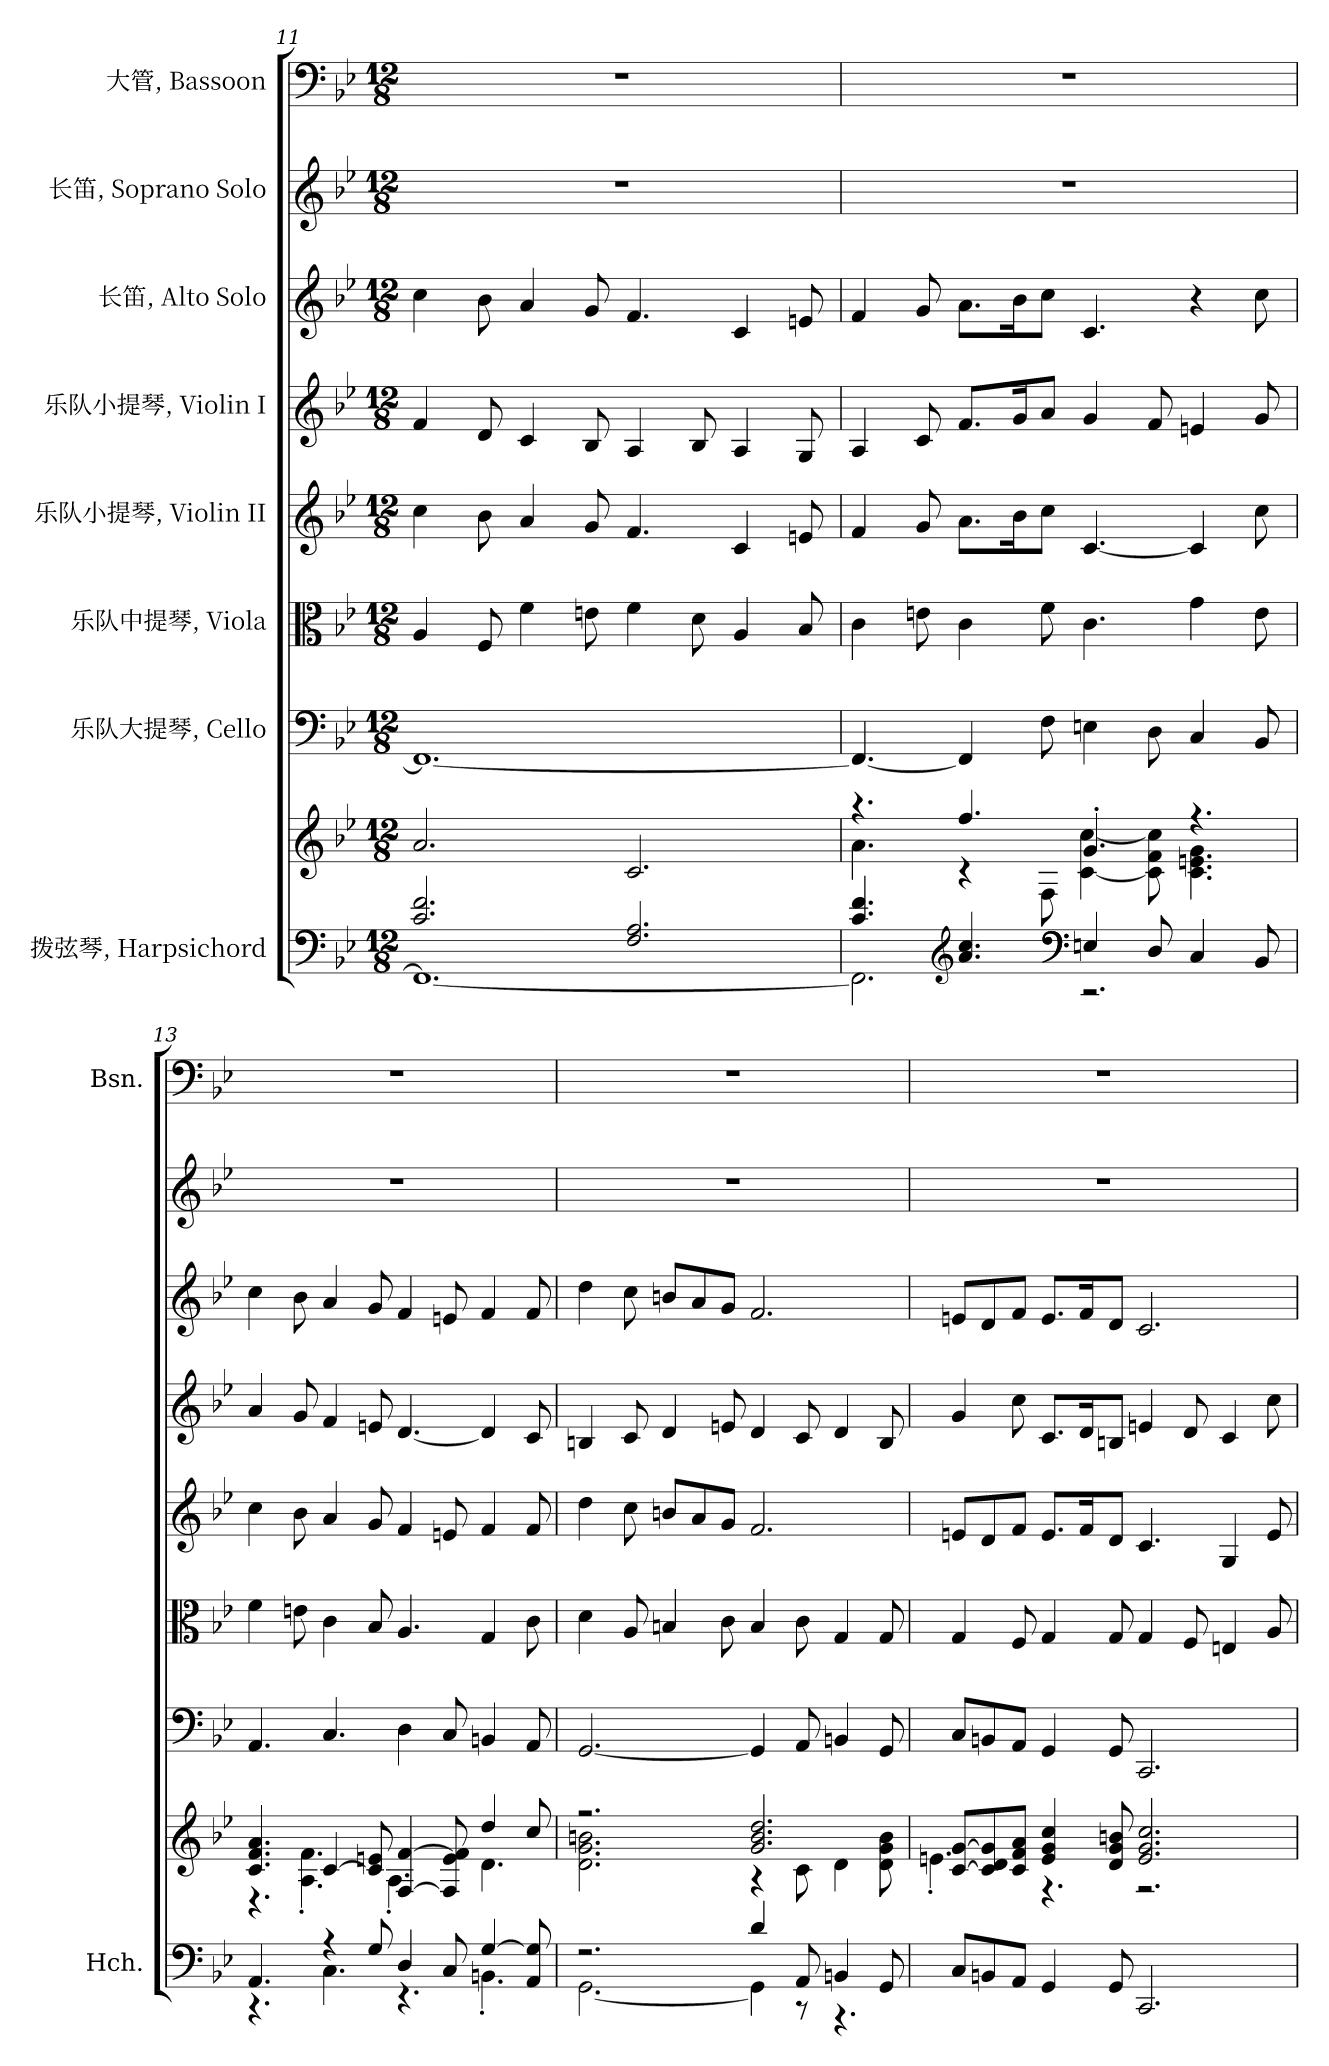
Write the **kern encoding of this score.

**kern	**kern	**kern	**kern	**kern	**kern	**kern	**kern	**kern
*part8	*part8	*part7	*part6	*part5	*part4	*part3	*part2	*part1
*staff9	*staff8	*staff7	*staff6	*staff5	*staff4	*staff3	*staff2	*staff1
*I"拨弦琴, Harpsichord	*	*I"乐队大提琴, Cello	*I"乐队中提琴, Viola	*I"乐队小提琴, Violin II	*I"乐队小提琴, Violin I	*I"长笛, Alto Solo	*I"长笛, Soprano Solo	*I"大管, Bassoon
*I'Hch.	*	*	*	*	*	*	*	*I'Bsn.
*clefF4	*clefG2	*clefF4	*clefC3	*clefG2	*clefG2	*clefG2	*clefG2	*clefF4
*k[b-e-]	*k[b-e-]	*k[b-e-]	*k[b-e-]	*k[b-e-]	*k[b-e-]	*k[b-e-]	*k[b-e-]	*k[b-e-]
*M12/8	*M12/8	*M12/8	*M12/8	*M12/8	*M12/8	*M12/8	*M12/8	*M12/8
=11	=11	=11	=11	=11	=11	=11	=11	=11
*^	*	*	*	*	*	*	*	*
2.c/ 2.f/	1.FF_	2.a/	1.FF_	4A/	4cc\	4f/	4cc\	1.r	1.r
.	.	.	.	8F/	8b-\	8d/	8b-\	.	.
.	.	.	.	4f\	4a/	4c/	4a/	.	.
.	.	.	.	8en\	8g/	8B-/	8g/	.	.
2.F/ 2.A/	.	2.c/	.	4f\	4.f/	4A/	4.f/	.	.
.	.	.	.	8d\	.	8B-/	.	.	.
.	.	.	.	4A/	4c/	4A/	4c/	.	.
.	.	.	.	8B-/	8en/	8G/	8en/	.	.
=12	=12	=12	=12	=12	=12	=12	=12	=12	=12
*	*	*^	*	*	*	*	*	*	*
4.c/ 4.f/	2.FF\]	4.r	4.a\	4.FF/_	4c\	4f/	4A/	4f/	1.r	1.r
.	.	.	.	.	8en\	8g/	8c/	8g/	.	.
*clefG2	*	*	*	*	*	*	*	*	*	*
4.a/ 4.cc/	.	4.ff/	4r	4FF/]	4c\	8.a\L	8.f/L	8.a\L	.	.
.	.	.	.	.	.	16b-\K	16g/K	16b-\K	.	.
.	.	.	8F\	8F\	8f\	8cc\J	8a/J	8cc\J	.	.
*clefF4	*	*	*	*	*	*	*	*	*	*
4En/	2.r	4.g'/	[4c\ [4cc\	4En\	4.c\	[4.c/	4g/	4.c/	.	.
8D/	.	.	8c\] 8f\ 8cc\]	8D\	.	.	8f/	.	.	.
4C/	.	4.r	4.c\ 4.en\ 4.g\	4C/	4g\	4c/]	4en/	4r	.	.
8BB-/	.	.	.	8BB-/	8e\	8cc\	8g/	8cc\	.	.
!!LO:PB:g=z
=13	=13	=13	=13	=13	=13	=13	=13	=13	=13	=13
4.AA/	4.r	4.c/ 4.f/ 4.a/	4.r	4.AA/	4f\	4cc\	4a/	4cc\	1.r	1.r
.	.	.	.	.	8en\	8b-\	8g/	8b-\	.	.
4r	4.C\	[4c/	4.A\' 4.f\'	4.C/	4c\	4a/	4f/	4a/	.	.
8G/	.	8c/] 8en/	.	.	8B-/	8g/	8en/	8g/	.	.
4D/	4.r	[4F/ [4f/	4.A'\	4D\	4.A/	4f/	[4.d/	4f/	.	.
8C/	.	8F/] 8e/ 8f/]	.	8C/	.	8en/	.	8en/	.	.
[4G/	4.BBn'\	4dd/	4.d\	4BBn/	4G/	4f/	4d/]	4f/	.	.
8AA/ 8G/]	.	8cc/	.	8AA/	8c\	8f/	8c/	8f/	.	.
=14	=14	=14	=14	=14	=14	=14	=14	=14	=14	=14
2.r	[2.GG\	2.r	2.d\ 2.g\ 2.bn\	[2.GG/	4d\	4dd\	4Bn/	4dd\	1.r	1.r
.	.	.	.	.	8A/	8cc\	8c/	8cc\	.	.
.	.	.	.	.	4Bn/	8bn/L	4d/	8bn/L	.	.
.	.	.	.	.	.	8a/	.	8a/	.	.
.	.	.	.	.	8c\	8g/J	8en/	8g/J	.	.
4d/	4GG\]	2.g/ 2.b/ 2.dd/	4r	4GG/]	4B/	2.f/	4d/	2.f/	.	.
8AA/	8r	.	8c\	8AA/	8c\	.	8c/	.	.	.
4BBn/	4.r	.	4d\	4BBn/	4G/	.	4d/	.	.	.
8GG/	.	.	8d\ 8g\ 8b\	8GG/	8G/	.	8B/	.	.	.
*v	*v	*	*	*	*	*	*	*	*	*
!!LO:PB:g=z
=15	=15	=15	=15	=15	=15	=15	=15	=15	=15
8C/L	[8c/ [8g/L	4.en'\	8C/L	4G/	8en/L	4g/	8en/L	1.r	1.r
8BBn/	8c/] 8d/ 8g/]	.	8BBn/	.	8d/	.	8d/	.	.
8AA/J	8c/ 8f/ 8a/J	.	8AA/J	8F/	8f/J	8cc\	8f/J	.	.
4GG/	4e/ 4g/ 4cc/	4.r	4GG/	4G/	8.e/L	8.c/L	8.e/L	.	.
.	.	.	.	.	16f/K	16d/K	16f/K	.	.
8GG/	8d/ 8g/ 8bn/	.	8GG/	8G/	8d/J	8Bn/J	8d/J	.	.
2.CC/	2.e/ 2.g/ 2.cc/	2.r	2.CC/	4G/	4.c/	4en/	2.c/	.	.
.	.	.	.	8F/	.	8d/	.	.	.
.	.	.	.	4En/	4G/	4c/	.	.	.
.	.	.	.	8A/	8e/	8cc\	.	.	.
*	*v	*v	*	*	*	*	*	*	*
=	=	=	=	=	=	=	=	=
*-	*-	*-	*-	*-	*-	*-	*-	*-
